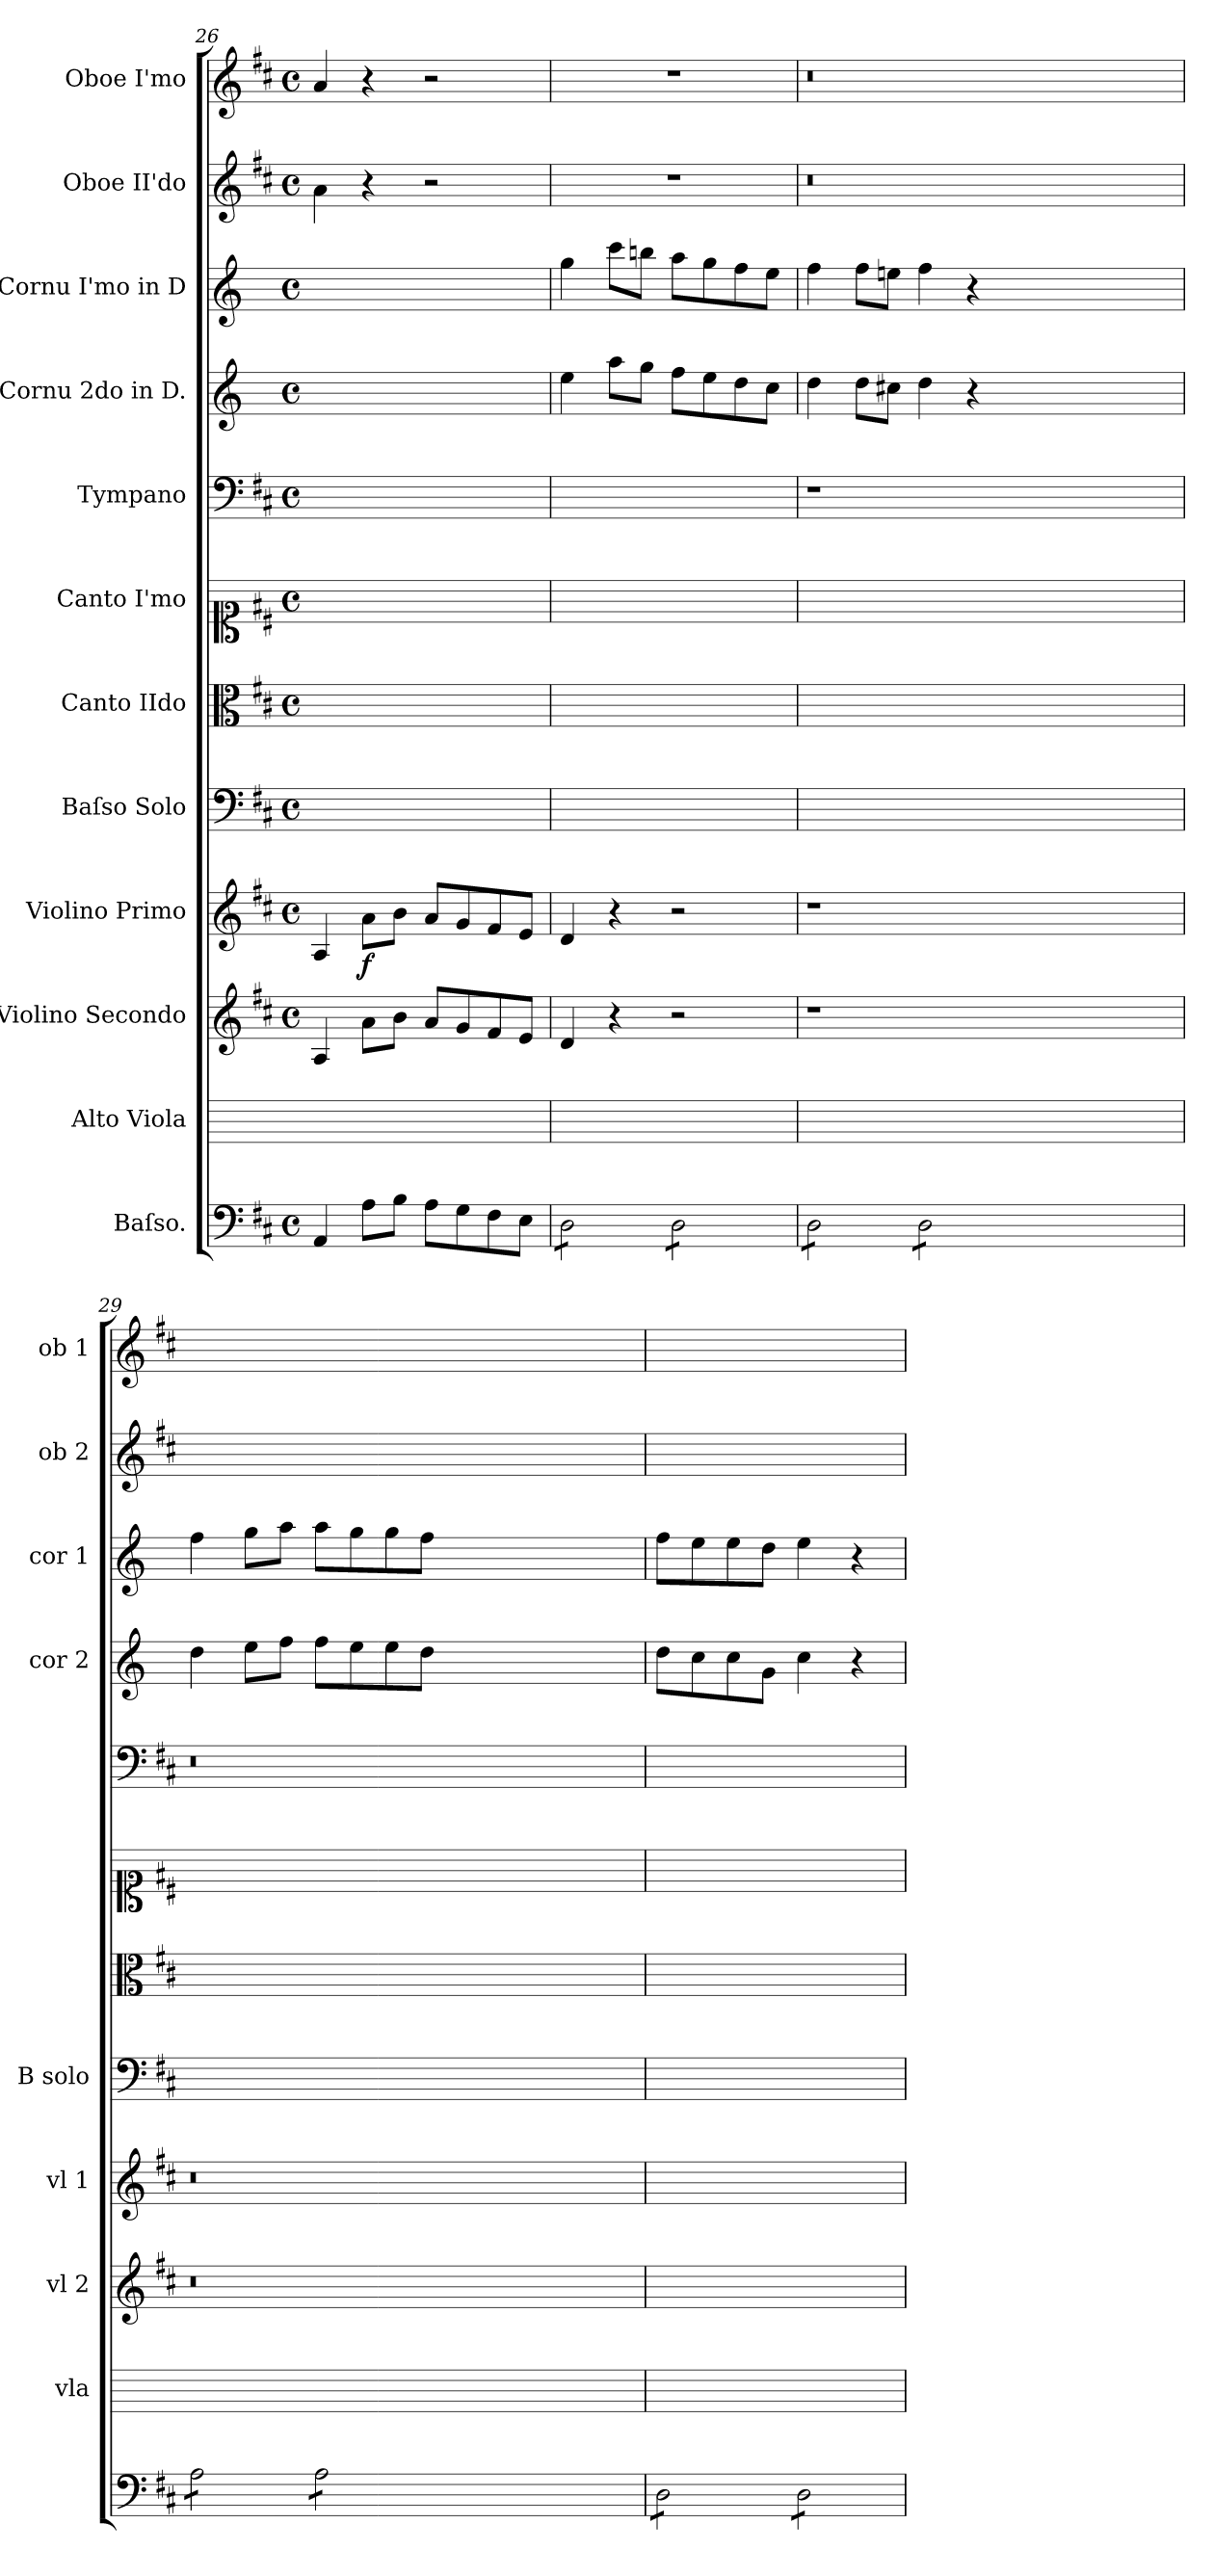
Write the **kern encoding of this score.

**kern	**dynam	**kern	**kern	**kern	**dynam	**kern	**kern	**kern	**kern	**kern	**kern	**kern	**kern
*part12	*part12	*part11	*part10	*part9	*part9	*part8	*part7	*part6	*part5	*part4	*part3	*part2	*part1
*staff12	*staff12	*staff11	*staff10	*staff9	*staff9	*staff8	*staff7	*staff6	*staff5	*staff4	*staff3	*staff2	*staff1
*I"Baſso.	*	*I"Alto Viola	*I"Violino Secondo	*I"Violino Primo	*	*I"Baſso Solo	*I"Canto IIdo	*I"Canto I'mo	*I"Tympano	*I"Cornu 2do in D.	*I"Cornu I'mo in D	*I"Oboe II'do	*I"Oboe I'mo
*	*	*I'vla	*I'vl 2	*I'vl 1	*	*I'B solo	*	*	*	*I'cor 2	*I'cor 1	*I'ob 2	*I'ob 1
*clefF4	*	*	*clefG2	*clefG2	*	*clefF4	*clefC3	*clefC1	*clefF4	*clefG2	*clefG2	*clefG2	*clefG2
*	*	*	*	*	*	*	*	*	*	*ITrd6c10	*ITrd6c10	*	*
*k[f#c#]	*	*	*k[f#c#]	*k[f#c#]	*	*k[f#c#]	*k[f#c#]	*k[f#c#]	*k[f#c#]	*k[f#c#]	*k[f#c#]	*k[f#c#]	*k[f#c#]
*D:	*	*	*D:	*D:	*	*D:	*D:	*D:	*D:	*	*	*D:	*D:
*M4/4	*	*	*M4/4	*M4/4	*	*M4/4	*M4/4	*M4/4	*M4/4	*M4/4	*M4/4	*M4/4	*M4/4
*met(c)	*	*	*met(c)	*met(c)	*	*met(c)	*met(c)	*met(c)	*met(c)	*met(c)	*met(c)	*met(c)	*met(c)
=26	=26	=26	=26	=26	=26	=26	=26	=26	=26	=26	=26	=26	=26
4AA/	.	1ryy	4A/	4A/	.	1ryy	1ryy	1ryy	1ryy	1ryy	1ryy	4a\	4a/
!	!LO:DY:b	!	!	!	!	!	!	!	!	!	!	!	!
8A\L	f&colon;	.	8a\L	8a\L	f.	.	.	.	.	.	.	4r	4r
8B\J	.	.	8b\J	8b\J	.	.	.	.	.	.	.	.	.
8A\L	.	.	8a/L	8a/L	.	.	.	.	.	.	.	2r	2r
8G\	.	.	8g/	8g/	.	.	.	.	.	.	.	.	.
8F#\	.	.	8f#/	8f#/	.	.	.	.	.	.	.	.	.
8E\J	.	.	8e/J	8e/J	.	.	.	.	.	.	.	.	.
=27	=27	=27	=27	=27	=27	=27	=27	=27	=27	=27	=27	=27	=27
!	!LO:DY:b:rj	!	!	!	!	!	!	!	!	!	!	!	!
*tremolo	*	*	*	*	*	*	*	*	*	*	*	*	*
8D\L	p&colon;	1ryy	4d/	4d/	.	1ryy	1ryy	1ryy	1ryy	4f#\	4a\	1r	1r
8D\	.	.	.	.	.	.	.	.	.	.	.	.	.
8D\	.	.	4r	4r	.	.	.	.	.	8b\L	8dd\L	.	.
8D\J	.	.	.	.	.	.	.	.	.	8a\J	8cc#X\J	.	.
8D\L	.	.	2r	2r	.	.	.	.	.	8g\L	8b\L	.	.
8D\	.	.	.	.	.	.	.	.	.	8f#\	8a\	.	.
8D\	.	.	.	.	.	.	.	.	.	8e\	8g\	.	.
8D\J	.	.	.	.	.	.	.	.	.	8d\J	8f#\J	.	.
=28	=28	=28	=28	=28	=28	=28	=28	=28	=28	=28	=28	=28	=28
8D\L	.	1ryy	1r	1r	.	1ryy	1ryy	1ryy	1r	4e\	4g\	0.r	0.r
8D\	.	.	.	.	.	.	.	.	.	.	.	.	.
8D\	.	.	.	.	.	.	.	.	.	8e\L	8g\L	.	.
8D\J	.	.	.	.	.	.	.	.	.	8d#X\J	8f#X\J	.	.
8D\L	.	.	.	.	.	.	.	.	.	4e\	4g\	.	.
8D\	.	.	.	.	.	.	.	.	.	.	.	.	.
8D\	.	.	.	.	.	.	.	.	.	4r	4r	.	.
8D\J	.	.	.	.	.	.	.	.	.	.	.	.	.
0ryy	.	0ryy	0ryy	0ryy	.	0ryy	0ryy	0ryy	0ryy	0ryy	0ryy	.	.
=29	=29	=29	=29	=29	=29	=29	=29	=29	=29	=29	=29	=29	=29
8A\L	.	1ryy	0.r	0.r	.	1ryy	1ryy	1ryy	0.r	4e\	4g\	0.ryy	0.ryy
8A\	.	.	.	.	.	.	.	.	.	.	.	.	.
8A\	.	.	.	.	.	.	.	.	.	8f#\L	8a\L	.	.
8A\J	.	.	.	.	.	.	.	.	.	8g\J	8b\J	.	.
8A\L	.	.	.	.	.	.	.	.	.	8g\L	8b\L	.	.
8A\	.	.	.	.	.	.	.	.	.	8f#\	8a\	.	.
8A\	.	.	.	.	.	.	.	.	.	8f#\	8a\	.	.
8A\J	.	.	.	.	.	.	.	.	.	8e\J	8g\J	.	.
0ryy	.	0ryy	.	.	.	0ryy	0ryy	0ryy	.	0ryy	0ryy	.	.
=30	=30	=30	=30	=30	=30	=30	=30	=30	=30	=30	=30	=30	=30
8D\L	.	1ryy	1ryy	1ryy	.	1ryy	1ryy	1ryy	1ryy	8e\L	8g\L	1ryy	1ryy
8D\	.	.	.	.	.	.	.	.	.	8d\	8f#\	.	.
8D\	.	.	.	.	.	.	.	.	.	8d\	8f#\	.	.
8D\J	.	.	.	.	.	.	.	.	.	8A\J	8e\J	.	.
8D\L	.	.	.	.	.	.	.	.	.	4d\	4f#\	.	.
8D\	.	.	.	.	.	.	.	.	.	.	.	.	.
8D\	.	.	.	.	.	.	.	.	.	4r	4r	.	.
8D\J	.	.	.	.	.	.	.	.	.	.	.	.	.
*Xtremolo	*	*	*	*	*	*	*	*	*	*	*	*	*
=	=	=	=	=	=	=	=	=	=	=	=	=	=
*-	*-	*-	*-	*-	*-	*-	*-	*-	*-	*-	*-	*-	*-
